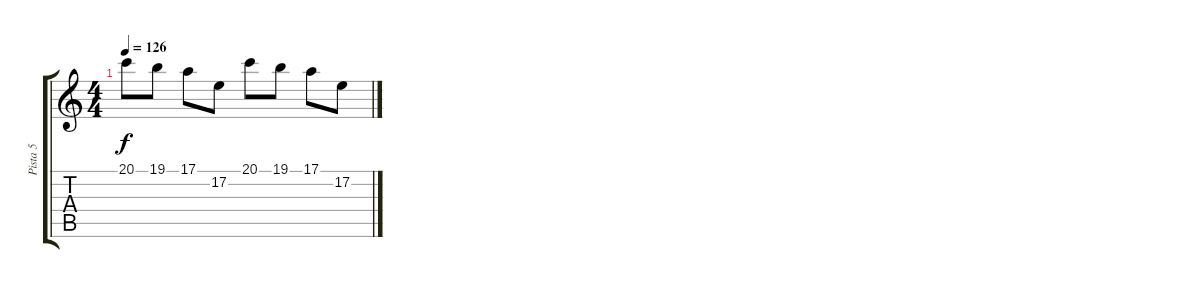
\track ("Pista 5" "Pista 5") {instrument acousticgrandpiano}
\staff {score tabs}
\tuning (E4 B3 G3 D3 A2 E2) {hide}
\ts (4 4)
\tempo 126
\clef g2
\ks c
20.1.8{dy f} 19.1.8 17.1.8 17.2.8 20.1.8 19.1.8 17.1.8 17.2.8
